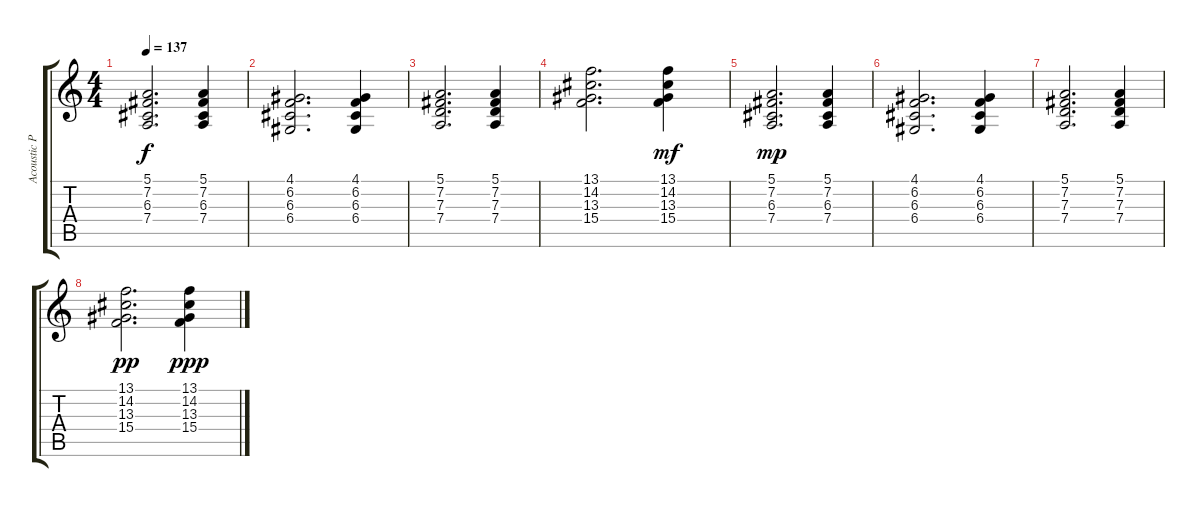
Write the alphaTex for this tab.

\track ("Acoustic Piano" "Acoustic P") {instrument acousticgrandpiano}
\staff {score tabs}
\tuning (E4 B3 G3 D3 A2 E2) {hide}
\ts (4 4)
\tempo 137
\clef g2
\ks c
(5.1 7.2 6.3 7.4).2{d dy f} (5.1 7.2 6.3 7.4).4 |
(4.1 6.2 6.3 6.4).2{d} (4.1 6.2 6.3 6.4).4 |
(5.1 7.2 7.3 7.4).2{d} (5.1 7.2 7.3 7.4).4 |
(13.1 14.2 13.3 15.4).2{d} (13.1 14.2 13.3 15.4).4{dy mf} |
(5.1 7.2 6.3 7.4).2{d dy mp} (5.1 7.2 6.3 7.4).4 |
(4.1 6.2 6.3 6.4).2{d} (4.1 6.2 6.3 6.4).4 |
(5.1 7.2 7.3 7.4).2{d} (5.1 7.2 7.3 7.4).4 |
(13.1 14.2 13.3 15.4).2{d dy pp} (13.1 14.2 13.3 15.4).4{dy ppp}
